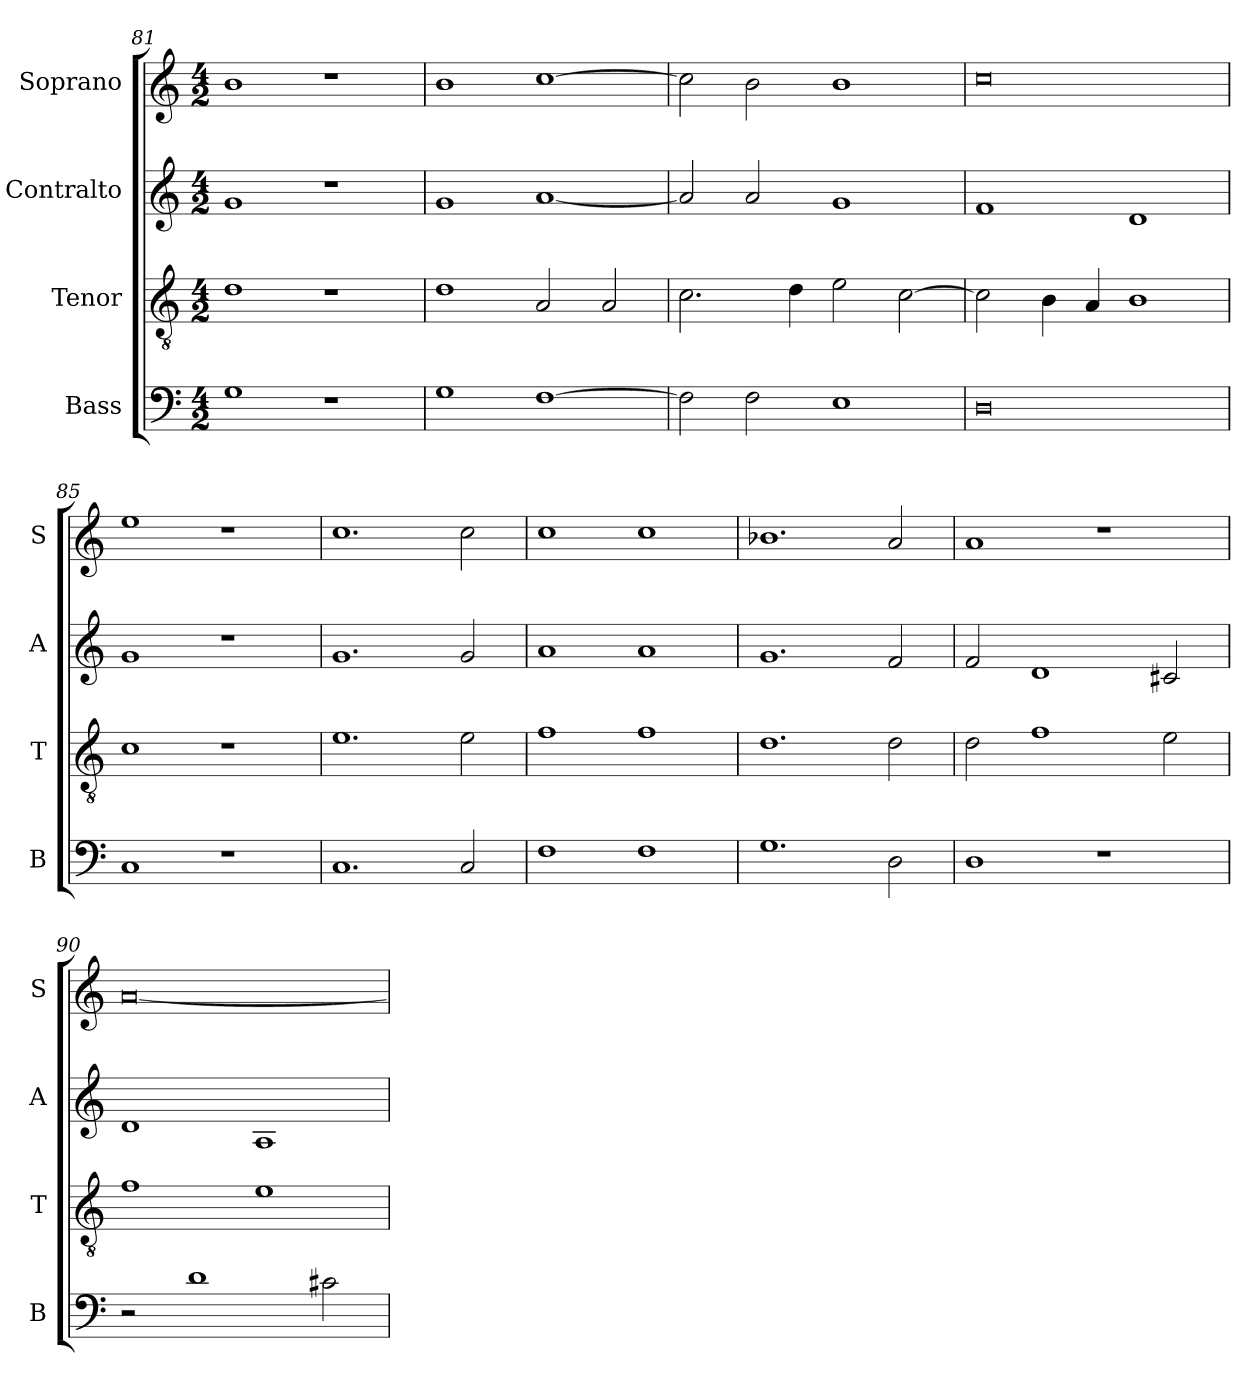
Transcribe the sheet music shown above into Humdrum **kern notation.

**kern	**kern	**kern	**kern
*part4	*part3	*part2	*part1
*staff4	*staff3	*staff2	*staff1
*I"Bass	*I"Tenor	*I"Contralto	*I"Soprano
*I'B	*I'T	*I'A	*I'S
*clefF4	*clefGv2	*clefG2	*clefG2
*k[]	*k[]	*k[]	*k[]
*G:mix	*G:mix	*G:mix	*G:mix
*M4/2	*M4/2	*M4/2	*M4/2
=81	=81	=81	=81
1G	1d	1g	1b
1r	1r	1r	1r
=82	=82	=82	=82
1G	1d	1g	1b
[1F	2A	[1a	[1cc
.	2A	.	.
=83	=83	=83	=83
2F]	2.c	2a]	2cc]
2F	.	2a	2b
.	4d	.	.
1E	2e	1g	1b
.	[2c	.	.
=84	=84	=84	=84
0D	2c]	1f	0cc
.	4B	.	.
.	4A	.	.
.	1B	1d	.
=85	=85	=85	=85
1C	1c	1g	1ee
1r	1r	1r	1r
=86	=86	=86	=86
1.C	1.e	1.g	1.cc
2C	2e	2g	2cc
=87	=87	=87	=87
1F	1f	1a	1cc
1F	1f	1a	1cc
=88	=88	=88	=88
1.G	1.d	1.g	1.b-X
2D	2d	2f	2a
=89	=89	=89	=89
1D	2d	2f	1a
.	1f	1d	.
1r	.	.	1r
.	2e	2c#X	.
=90	=90	=90	=90
2r	1f	1d	[0a
1d	.	.	.
.	1e	1A	.
2c#X	.	.	.
=	=	=	=
*-	*-	*-	*-
